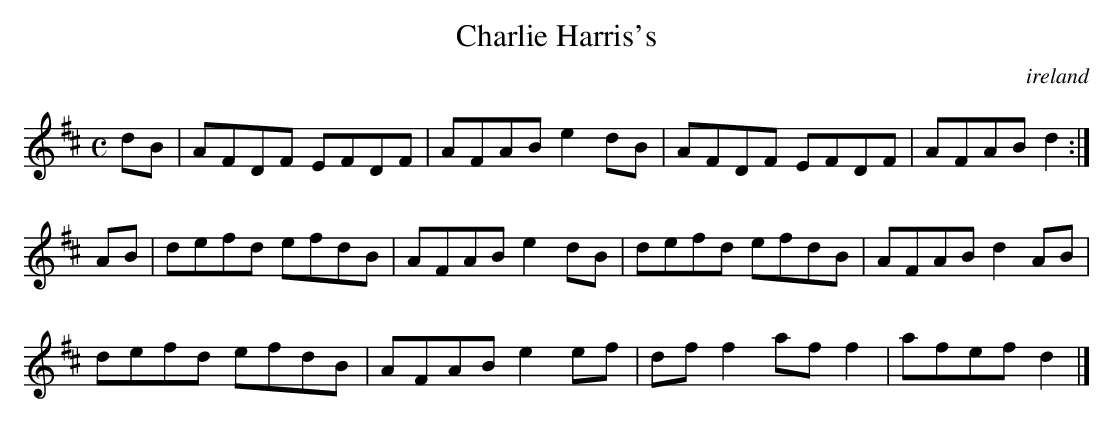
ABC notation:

X:1
T:Charlie Harris's
O:ireland
M:C
L:1/8
K:D Major
dB|AFDF EFDF|AFAB e2dB|AFDF EFDF|AFAB d2:|!
AB|defd efdB|AFAB e2dB|defd efdB|AFAB d2AB|!
defd efdB|AFAB e2ef|dff2 aff2|afef d2|]!
